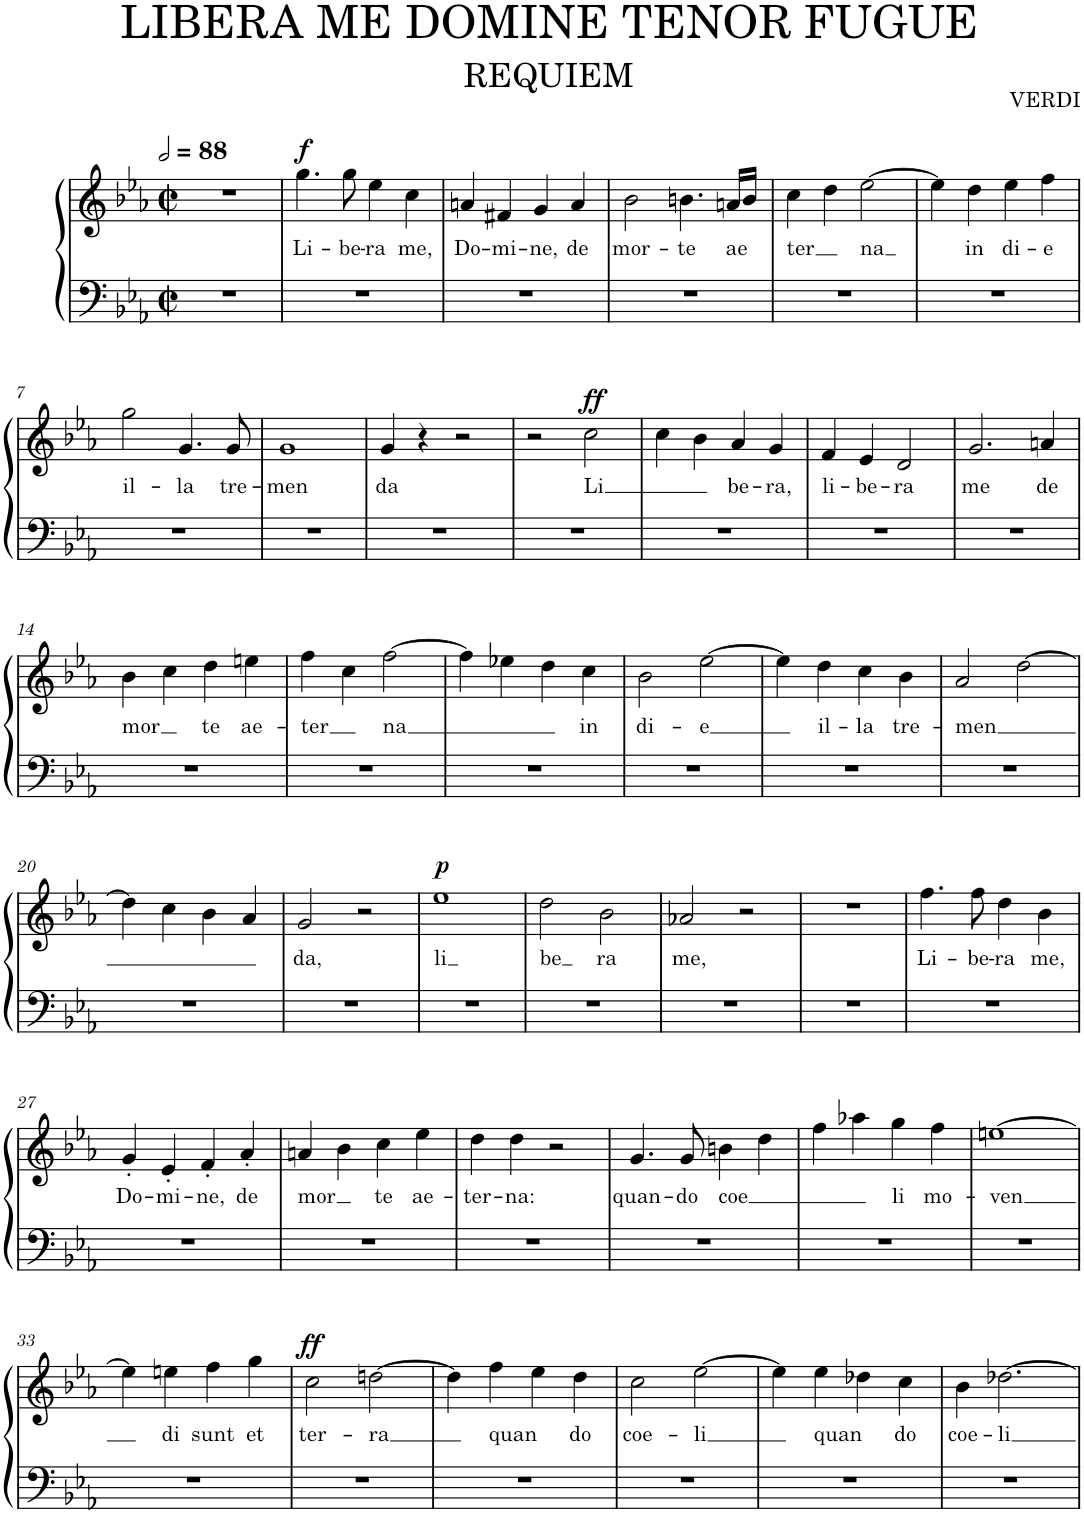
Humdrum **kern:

**kern	**kern	**text	**dynam
*part1	*part1	*part1	*part1
*staff2	*staff1	*staff1	*staff1/2
*I"Piano	*	*	*
*I'Pno.	*	*	*
*clefF4	*clefG2	*	*
*k[b-e-a-]	*k[b-e-a-]	*	*
*M2/2	*M2/2	*	*
*met(c|)	*met(c|)	*	*
*MM176	*MM176	*	*
=1	=1	=1	=1
1r	1r	.	.
=2	=2	=2	=2
!	!	!LO:LY:b	!LO:DY:a
1r	4.gg\	Li-	f
!	!	!LO:LY:b	!
.	8gg\	-be-	.
!	!	!LO:LY:b	!
.	4ee-\	-ra	.
!	!	!LO:LY:b	!
.	4cc\	me,	.
=3	=3	=3	=3
!	!	!LO:LY:b	!
1r	4an/	Do-	.
!	!	!LO:LY:b	!
.	4f#X/	-mi-	.
!	!	!LO:LY:b	!
.	4g/	-ne,	.
!	!	!LO:LY:b	!
.	4a/	de	.
=4	=4	=4	=4
!	!	!LO:LY:b	!
1r	2b-\	mor-	.
!	!	!LO:LY:b	!
.	4.bn\	-te	.
!	!	!LO:LY:b	!
.	16an/LL	ae	.
.	16b/JJ	.	.
=5	=5	=5	=5
!	!	!LO:LY:b	!
1r	4cc\	ter	.
.	4dd\	.	.
!	!	!LO:LY:b	!
.	[2ee-\	na	.
=6	=6	=6	=6
1r	4ee-\]	.	.
!	!	!LO:LY:b	!
.	4dd\	in	.
!	!	!LO:LY:b	!
.	4ee-\	di-	.
!	!	!LO:LY:b	!
.	4ff\	-e	.
!!LO:LB:g=z
=7	=7	=7	=7
!	!	!LO:LY:b	!
1r	2gg\	il-	.
!	!	!LO:LY:b	!
.	4.g/	-la	.
!	!	!LO:LY:b	!
.	8g/	tre-	.
=8	=8	=8	=8
!	!	!LO:LY:b	!
1r	1g	-men	.
=9	=9	=9	=9
!	!	!LO:LY:b	!
1r	4g/	da	.
.	4r	.	.
.	2r	.	.
=10	=10	=10	=10
1r	2r	.	.
!	!	!LO:LY:b	!LO:DY:a
.	2cc\	-Li	ff
=11	=11	=11	=11
1r	4cc\	.	.
.	4b-\	.	.
!	!	!LO:LY:b	!
.	4a-/	be-	.
!	!	!LO:LY:b	!
.	4g/	-ra,	.
=12	=12	=12	=12
!	!	!LO:LY:b	!
1r	4f/	li-	.
!	!	!LO:LY:b	!
.	4e-/	-be-	.
!	!	!LO:LY:b	!
.	2d/	-ra	.
=13	=13	=13	=13
!	!	!LO:LY:b	!
1r	2.g/	me	.
!	!	!LO:LY:b	!
.	4an/	de	.
!!LO:LB:g=z
=14	=14	=14	=14
!	!	!LO:LY:b	!
1r	4b-\	mor	.
.	4cc\	.	.
!	!	!LO:LY:b	!
.	4dd\	te	.
!	!	!LO:LY:b	!
.	4een\	-ae-	.
=15	=15	=15	=15
!	!	!LO:LY:b	!
1r	4ff\	-ter	.
.	4cc\	.	.
!	!	!LO:LY:b	!
.	[2ff\	na	.
=16	=16	=16	=16
1r	4ff\]	.	.
.	4ee-X\	.	.
.	4dd\	.	.
!	!	!LO:LY:b	!
.	4cc\	in	.
=17	=17	=17	=17
!	!	!LO:LY:b	!
1r	2b-\	di-	.
!	!	!LO:LY:b	!
.	[2ee-\	-e	.
=18	=18	=18	=18
1r	4ee-\]	.	.
!	!	!LO:LY:b	!
.	4dd\	il-	.
!	!	!LO:LY:b	!
.	4cc\	-la	.
!	!	!LO:LY:b	!
.	4b-\	tre-	.
=19	=19	=19	=19
!	!	!LO:LY:b	!
1r	2a-/	-men	.
.	[2dd\	.	.
!!LO:LB:g=z
=20	=20	=20	=20
1r	4dd\]	.	.
.	4cc\	.	.
.	4b-\	.	.
.	4a-/	.	.
=21	=21	=21	=21
!	!	!LO:LY:b	!
1r	2g/	da,	.
.	2r	.	.
=22	=22	=22	=22
!	!	!LO:LY:b	!LO:DY:a
1r	1ee-	li	p
=23	=23	=23	=23
!	!	!LO:LY:b	!
1r	2dd\	be	.
!	!	!LO:LY:b	!
.	2b-\	ra	.
=24	=24	=24	=24
!	!	!LO:LY:b	!
1r	2a-X/	me,	.
.	2r	.	.
=25	=25	=25	=25
1r	1r	.	.
=26	=26	=26	=26
!	!	!LO:LY:b	!
1r	4.ff\	Li-	.
!	!	!LO:LY:b	!
.	8ff\	-be-	.
!	!	!LO:LY:b	!
.	4dd\	-ra	.
!	!	!LO:LY:b	!
.	4b-\	me,	.
!!LO:LB:g=z
=27	=27	=27	=27
!	!	!LO:LY:b	!
1r	4g'/	Do-	.
!	!	!LO:LY:b	!
.	4e-'/	-mi-	.
!	!	!LO:LY:b	!
.	4f'/	-ne,	.
!	!	!LO:LY:b	!
.	4a-'/	de	.
=28	=28	=28	=28
!	!	!LO:LY:b	!
1r	4an/	mor	.
.	4b-\	.	.
!	!	!LO:LY:b	!
.	4cc\	te	.
!	!	!LO:LY:b	!
.	4ee-\	ae-	.
=29	=29	=29	=29
!	!	!LO:LY:b	!
1r	4dd\	-ter-	.
!	!	!LO:LY:b	!
.	4dd\	-na:	.
.	2r	.	.
=30	=30	=30	=30
!	!	!LO:LY:b	!
1r	4.g/	quan-	.
!	!	!LO:LY:b	!
.	8g/	-do	.
!	!	!LO:LY:b	!
.	4bn\	coe	.
.	4dd\	.	.
=31	=31	=31	=31
1r	4ff\	.	.
.	4aa-X\	.	.
!	!	!LO:LY:b	!
.	4gg\	li	.
!	!	!LO:LY:b	!
.	4ff\	mo-	.
=32	=32	=32	=32
!	!	!LO:LY:b	!
1r	[1een	-ven	.
!!LO:LB:g=z
=33	=33	=33	=33
1r	4ee\]	.	.
!	!	!LO:LY:b	!
.	4een\	di	.
!	!	!LO:LY:b	!
.	4ff\	sunt	.
!	!	!LO:LY:b	!
.	4gg\	et	.
=34	=34	=34	=34
!	!	!LO:LY:b	!LO:DY:a
1r	2cc\	ter-	ff
!	!	!LO:LY:b	!
.	[2ddn\	-ra	.
=35	=35	=35	=35
1r	4dd\]	.	.
!	!	!LO:LY:b	!
.	4ff\	quan	.
.	4ee-\	.	.
!	!	!LO:LY:b	!
.	4dd\	do	.
=36	=36	=36	=36
!	!	!LO:LY:b	!
1r	2cc\	coe-	.
!	!	!LO:LY:b	!
.	[2ee-\	-li	.
=37	=37	=37	=37
1r	4ee-\]	.	.
!	!	!LO:LY:b	!
.	4ee-\	quan	.
.	4dd-X\	.	.
!	!	!LO:LY:b	!
.	4cc\	do	.
=38	=38	=38	=38
!	!	!LO:LY:b	!
1r	4b-\	coe-	.
!	!	!LO:LY:b	!
.	[2.dd-X\	-li	.
=	=	=	=
*-	*-	*-	*-
